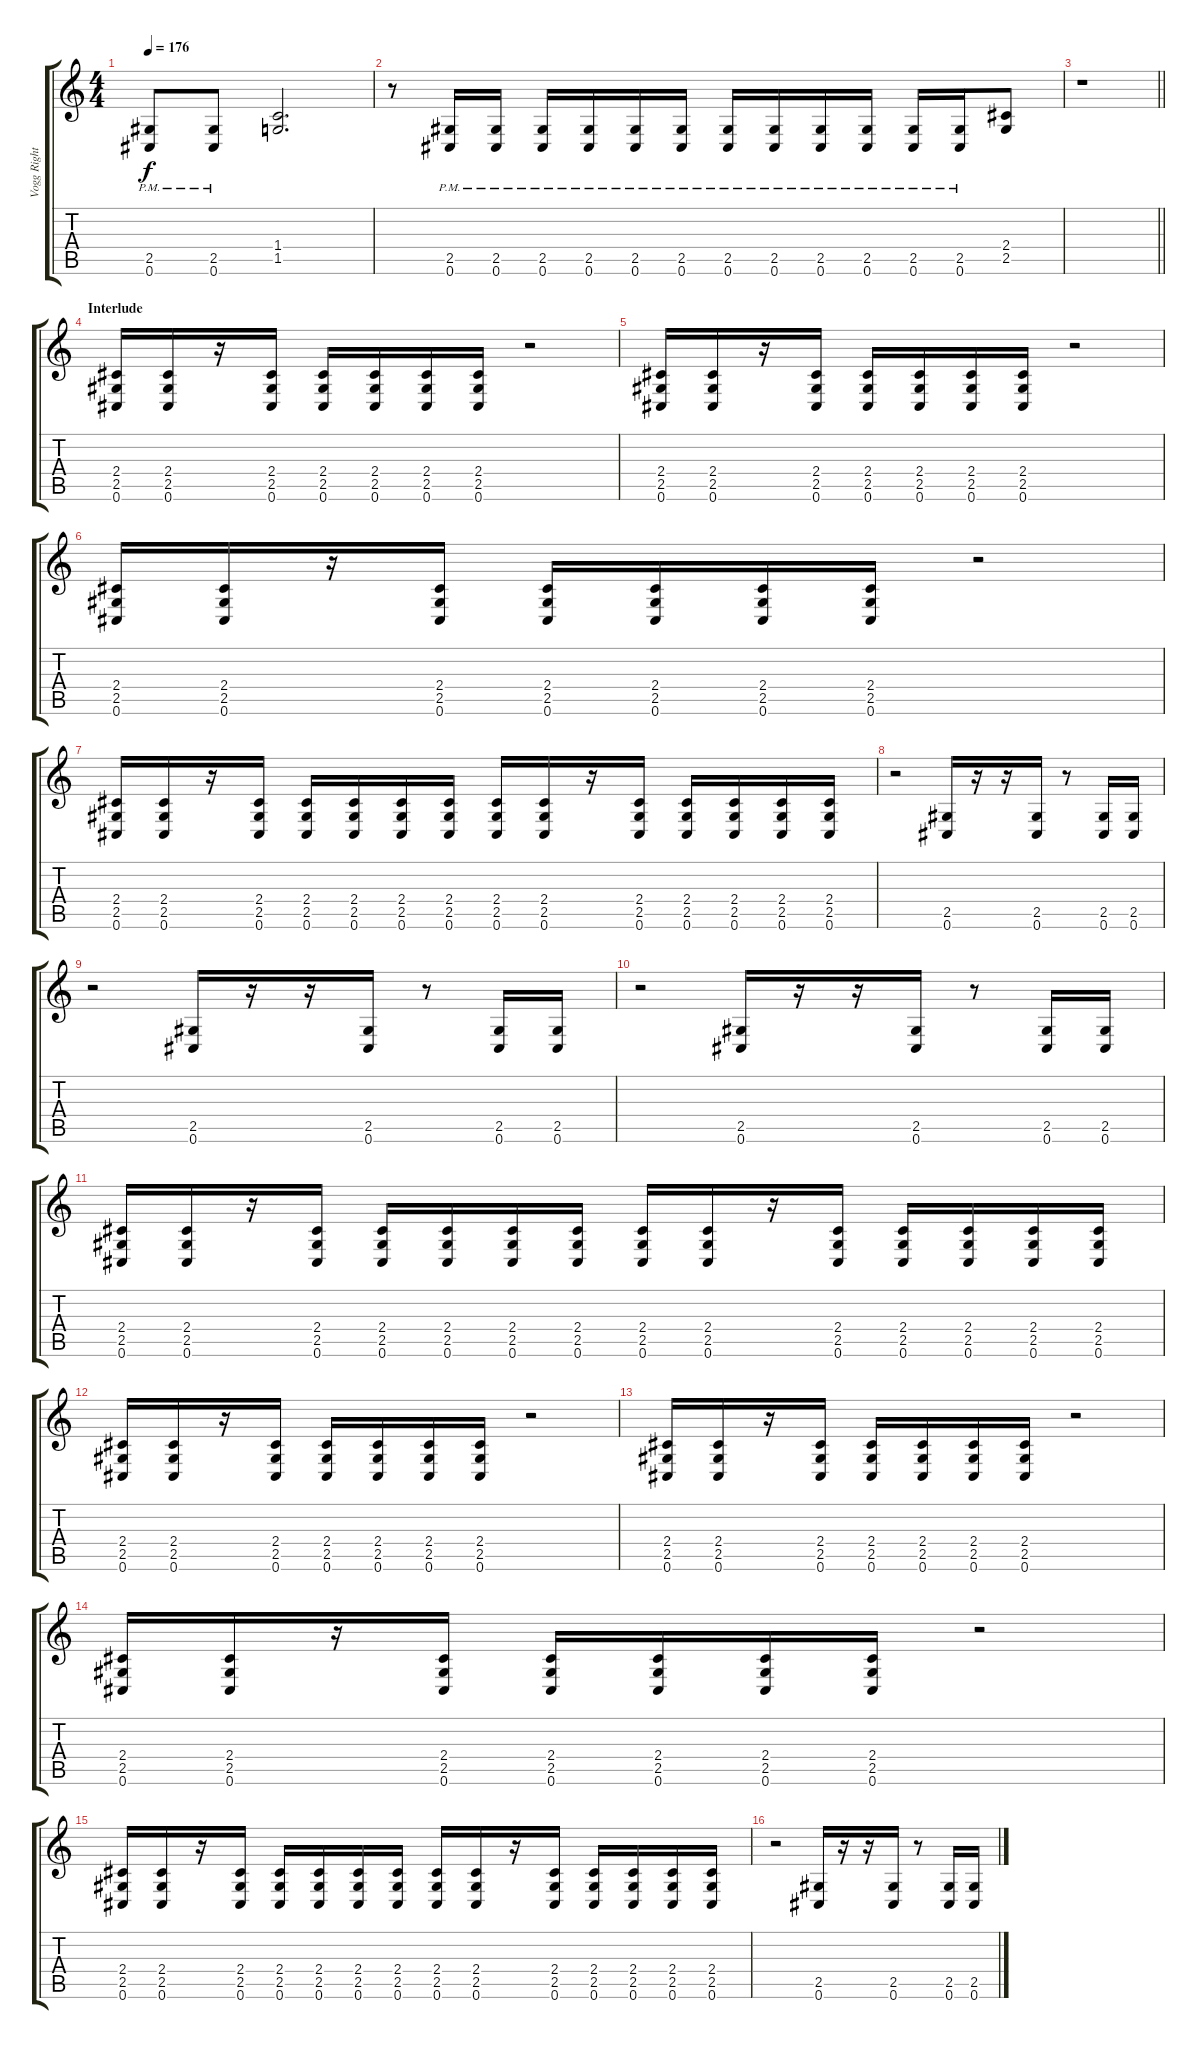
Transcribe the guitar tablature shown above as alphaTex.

\track ("Vogg Right" "Vogg Right") {instrument distortionguitar}
\staff {score tabs}
\tuning (Db4 Ab3 E3 B2 Gb2 Db2) {hide}
\ts (4 4)
\tempo 176
\clef g2
\ks c
(2.5{pm} 0.6{pm}).8{dy f} (2.5{pm} 0.6{pm}).8 (1.4 1.5).2{d} |
r.8 (2.5{pm} 0.6{pm}).16 (2.5{pm} 0.6{pm}).16 (2.5{pm} 0.6{pm}).16 (2.5{pm} 0.6{pm}).16 (2.5{pm} 0.6{pm}).16 (2.5{pm} 0.6{pm}).16 (2.5{pm} 0.6{pm}).16 (2.5{pm} 0.6{pm}).16 (2.5{pm} 0.6{pm}).16 (2.5{pm} 0.6{pm}).16 (2.5{pm} 0.6{pm}).16 (2.5{pm} 0.6{pm}).16 (2.4 2.5).8 |
\barLineRight lightlight
r.1 |
\section ("" "Interlude")
(2.4 2.5 0.6).16 (2.4 2.5 0.6).16 r.16 (2.4 2.5 0.6).16 (2.4 2.5 0.6).16 (2.4 2.5 0.6).16 (2.4 2.5 0.6).16 (2.4 2.5 0.6).16 r.2 |
(2.4 2.5 0.6).16 (2.4 2.5 0.6).16 r.16 (2.4 2.5 0.6).16 (2.4 2.5 0.6).16 (2.4 2.5 0.6).16 (2.4 2.5 0.6).16 (2.4 2.5 0.6).16 r.2 |
(2.4 2.5 0.6).16 (2.4 2.5 0.6).16 r.16 (2.4 2.5 0.6).16 (2.4 2.5 0.6).16 (2.4 2.5 0.6).16 (2.4 2.5 0.6).16 (2.4 2.5 0.6).16 r.2 |
(2.4 2.5 0.6).16 (2.4 2.5 0.6).16 r.16 (2.4 2.5 0.6).16 (2.4 2.5 0.6).16 (2.4 2.5 0.6).16 (2.4 2.5 0.6).16 (2.4 2.5 0.6).16 (2.4 2.5 0.6).16 (2.4 2.5 0.6).16 r.16 (2.4 2.5 0.6).16 (2.4 2.5 0.6).16 (2.4 2.5 0.6).16 (2.4 2.5 0.6).16 (2.4 2.5 0.6).16 |
r.2 (2.5 0.6).16 r.16 r.16 (2.5 0.6).16 r.8 (2.5 0.6).16 (2.5 0.6).16 |
r.2 (2.5 0.6).16 r.16 r.16 (2.5 0.6).16 r.8 (2.5 0.6).16 (2.5 0.6).16 |
r.2 (2.5 0.6).16 r.16 r.16 (2.5 0.6).16 r.8 (2.5 0.6).16 (2.5 0.6).16 |
(2.4 2.5 0.6).16 (2.4 2.5 0.6).16 r.16 (2.4 2.5 0.6).16 (2.4 2.5 0.6).16 (2.4 2.5 0.6).16 (2.4 2.5 0.6).16 (2.4 2.5 0.6).16 (2.4 2.5 0.6).16 (2.4 2.5 0.6).16 r.16 (2.4 2.5 0.6).16 (2.4 2.5 0.6).16 (2.4 2.5 0.6).16 (2.4 2.5 0.6).16 (2.4 2.5 0.6).16 |
(2.4 2.5 0.6).16 (2.4 2.5 0.6).16 r.16 (2.4 2.5 0.6).16 (2.4 2.5 0.6).16 (2.4 2.5 0.6).16 (2.4 2.5 0.6).16 (2.4 2.5 0.6).16 r.2 |
(2.4 2.5 0.6).16 (2.4 2.5 0.6).16 r.16 (2.4 2.5 0.6).16 (2.4 2.5 0.6).16 (2.4 2.5 0.6).16 (2.4 2.5 0.6).16 (2.4 2.5 0.6).16 r.2 |
(2.4 2.5 0.6).16 (2.4 2.5 0.6).16 r.16 (2.4 2.5 0.6).16 (2.4 2.5 0.6).16 (2.4 2.5 0.6).16 (2.4 2.5 0.6).16 (2.4 2.5 0.6).16 r.2 |
(2.4 2.5 0.6).16 (2.4 2.5 0.6).16 r.16 (2.4 2.5 0.6).16 (2.4 2.5 0.6).16 (2.4 2.5 0.6).16 (2.4 2.5 0.6).16 (2.4 2.5 0.6).16 (2.4 2.5 0.6).16 (2.4 2.5 0.6).16 r.16 (2.4 2.5 0.6).16 (2.4 2.5 0.6).16 (2.4 2.5 0.6).16 (2.4 2.5 0.6).16 (2.4 2.5 0.6).16 |
r.2 (2.5 0.6).16 r.16 r.16 (2.5 0.6).16 r.8 (2.5 0.6).16 (2.5 0.6).16
